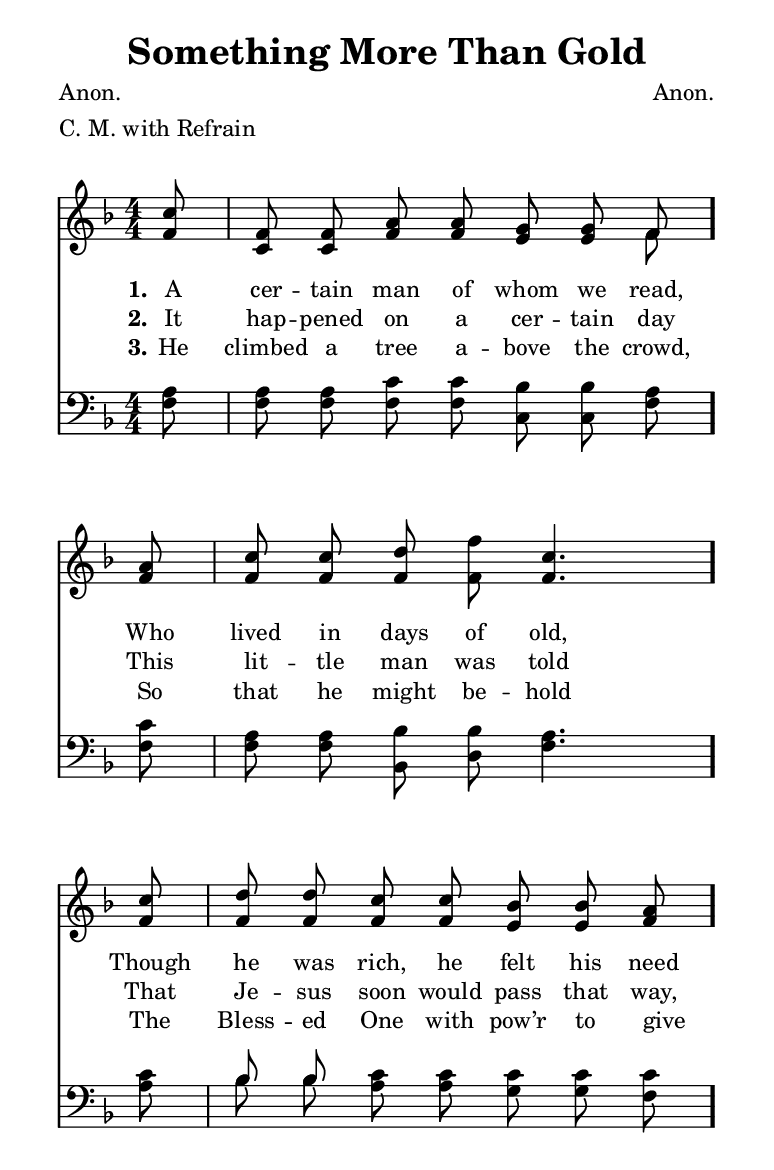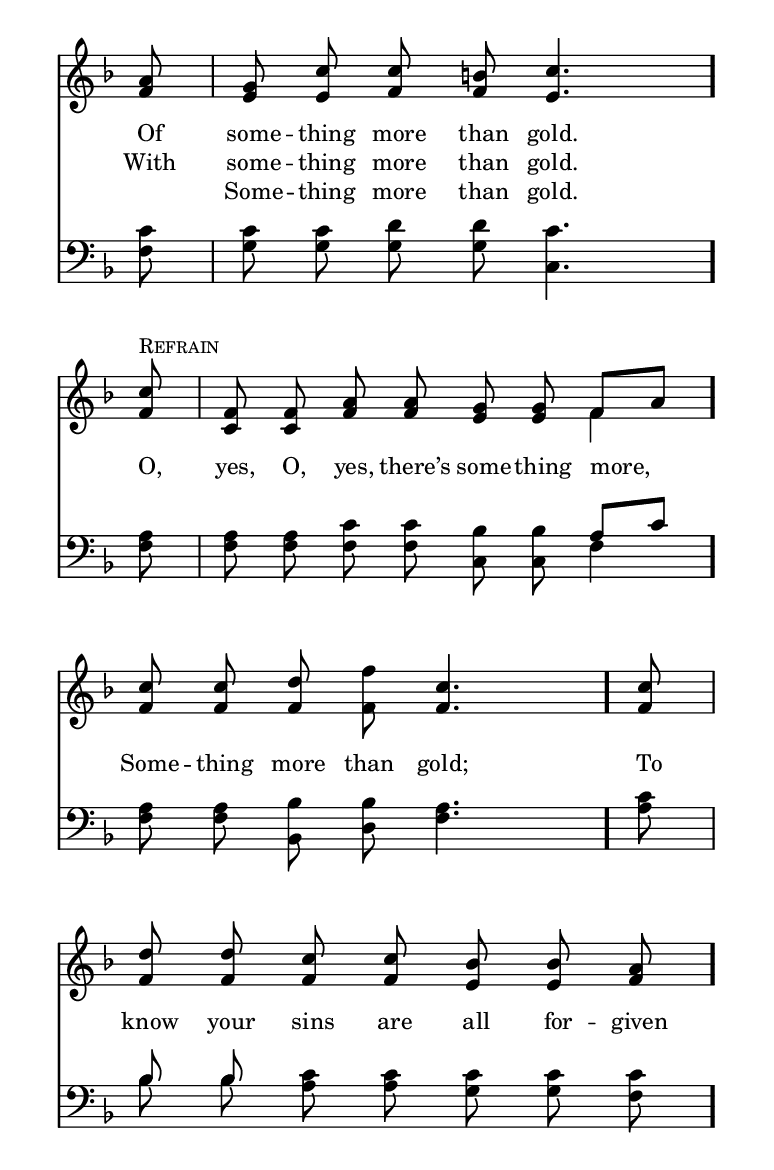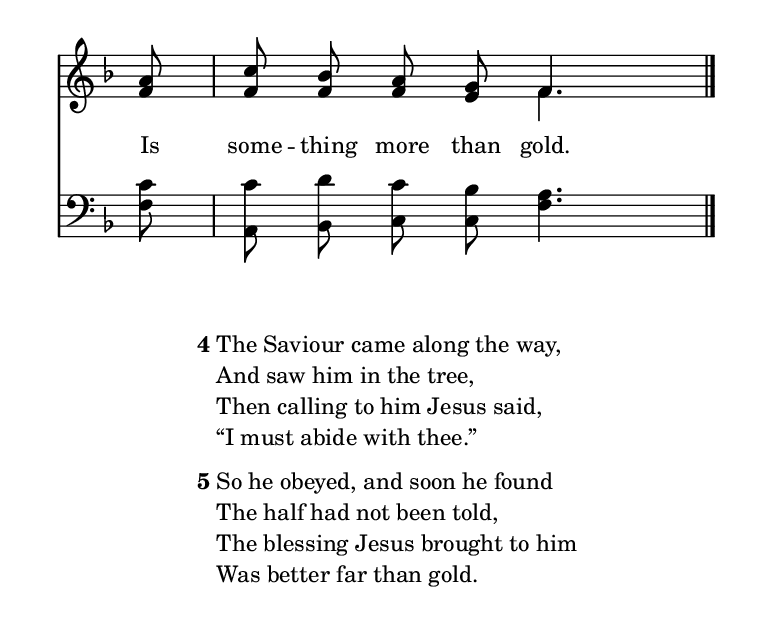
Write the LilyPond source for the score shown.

\include "common/global.ily"
\paper {
  \include "common/paper.ily"
}

\header{
  %children
  hymnnumber = "357"
  title = "Something More Than Gold"
  tunename = ""
  meter = "C. M. with Refrain" % original has "With"
  poet = "Anon."
  composer = "Anon."
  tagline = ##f
}

global = {
  \include "common/overrides.ily"
  \override Staff.TimeSignature.style = #'numbered
  \time 4/4
  \override Score.MetronomeMark.transparent = ##t % hide all fermata changes too
  \tempo 8=130
  \key f \major
  \partial 8
  \autoBeamOff
}

notesSoprano = {
\global
\relative c'' {

  c8 | f, f a a g g f
  a8 | c c d f c4. \break % \break verified in letter as well as eogsized
  c8 | d d c c bes bes a8 % original has tie, but only one verse is sung that way
  a8 | g8 c c b c4. \break

  c8^\markup { \small \caps "Refrain" } | f, f a a g g f[ a8] |
  c c d f c4.
  c8 | d d c c bes bes a8
  a8 | c bes a g f4.

  \bar "|."

}
}

notesAlto = {
\global
\relative e' {

  f8 | c c f f e e f
  f8 | f f f f f4.
  f8 | f f f f e e f8
  f8 | e8 e f f e4.

  f8 | c c f f e e f4
  f8 f f f f4.
  f8 | f f f f e e f8
  f8 f f f e f4.

}
}

notesTenor = {
\global
\relative a {

  a8 | a a c c bes bes a
  c8 | a a bes bes a4.
  c8 | bes bes c c c c c8
  c8 | c8 c d d c4.

  a8 | a a c c bes bes a[ c]
  a8 a bes bes a4.
  c8 | bes bes c c c c c8
  c8 | c8 d c bes a4.

}
}

notesBass = {
\global
\relative f {

  f8 | f f f f c c f
  f8 | f f bes, d f4.
  a8 | bes bes a a g g f
  f8 | g8 g g g c,4.


  f8 | f f f f c c f4
  f8 f bes, d f4.
  a8 | bes bes a a g g f
  f8 | a, bes c c f4.

}
}

Refrain = \lyricmode {

O, yes, O, yes, there’s some -- thing more, \bar "."
Some -- thing more than gold; \bar "." % original has this on preceding line
To know your sins are all for -- given \bar "."
Is some -- thing more than gold. \bar "."

}

wordsA = \lyricmode {
\set stanza = "1."

A cer -- tain man of whom we read, \bar "."
Who lived in days of old, \bar "."
Though he was rich, he felt his need \bar "."
Of some -- thing more than gold. \bar "."

}

wordsB = \lyricmode {
\set stanza = "2."

It hap -- pened on a cer -- tain day
This lit -- tle man was told
That Je -- sus soon would pass that way,
With some -- thing more than gold.

\Refrain

}

wordsC = \lyricmode {
\set stanza = "3."

He climbed a tree a -- bove the crowd,
So that he might be -- hold
The Bless -- ed One with pow’r to give _ % new version has "give him"
Some -- thing more than gold.

}

wordsD = \markuplist {

\line { The Saviour came along the way, }
\line { And saw him in the tree, }
\line { Then calling to him Jesus said, }
\line { “I must abide with thee.” }

}

wordsE = \markuplist {

\line { So he obeyed, and soon he found }
\line { The half had not been told, }
\line { The blessing Jesus brought to him }
\line { Was better far than gold. }

}

\score {
  \context ChoirStaff <<
    \context Staff = upper <<
      \set Staff.autoBeaming = ##f
      \set ChoirStaff.systemStartDelimiter = #'SystemStartBar
      \set ChoirStaff.printPartCombineTexts = ##f
      \partcombine #'(2 . 9) \notesSoprano \notesAlto
      \context NullVoice = sopranos { \voiceOne << \notesSoprano >> }
      \context NullVoice = altos { \voiceTwo << \notesAlto >> }
      \context Lyrics = one   \lyricsto sopranos \wordsA
      \context Lyrics = two   \lyricsto sopranos \wordsB
      \context Lyrics = three \lyricsto sopranos \wordsC
    >>
    \context Staff = men <<
      \set Staff.autoBeaming = ##f
      \clef bass
      \set ChoirStaff.printPartCombineTexts = ##f
      \partcombine #'(2 . 9) \notesTenor \notesBass
      \context NullVoice = tenors { \voiceOne << \notesTenor >> }
      \context NullVoice = basses { \voiceTwo << \notesBass >> }
    >>
  >>
  \layout {
    \include "common/layout.ily"
  }
  \midi{
    \include "common/midi.ily"
  }
}

\markup { \fill-line { \column {
  \line{ \bold 4 \column { \wordsD } } \combine \null \vspace #0.4
  \line{ \bold 5 \column { \wordsE } }
  \vspace #3
} } }

\version "2.19.49"  % necessary for upgrading to future LilyPond versions.

% vi:set et ts=2 sw=2 ai nocindent syntax=lilypond:
